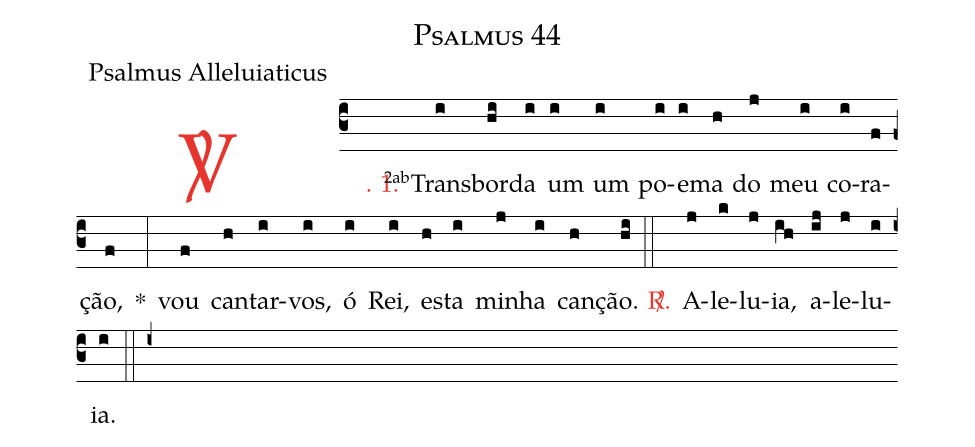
name: Psalmus 44;
office-part: Psalmus Alleluiaticus;
%%
(c3)

<c><sp>V/</sp>. 1.</c>() <v>\VSup{2ab}</v>Trans(i)bor(hi)da(i) um(i) um(i) po(i)e(i)ma(h) do(j) meu(i) co(i)ra(f)ção,(f) *(:) vou(f) can(h)tar-(i)vos,(i) ó(i) Rei,(i) es(h)ta(i) mi(j)nha(i) can(h)ção.(hi) (::)

<nlba><c><sp>R/</sp>.</c>() A</nlba>(j)le(k)lu(j)ia,(ih) a(ij)le(j)lu(i)ia.(i) (::i+)
